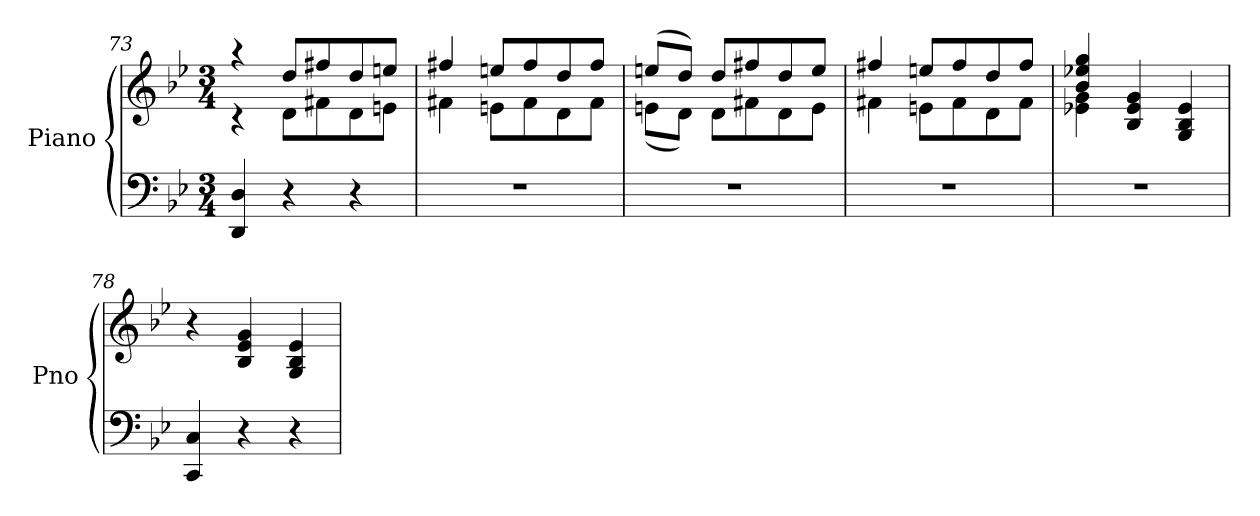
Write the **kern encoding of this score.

**kern	**kern
*part1	*part1
*staff2	*staff1
*I"Piano	*
*I'Pno	*
*clefF4	*clefG2
*k[b-e-]	*k[b-e-]
*B-:	*B-:
*M3/4	*M3/4
=73	=73
*	*^
4DD/ 4D/	4raa	4rc
4r	8dd/L	8d\L
.	8ff#X/	8f#X\
4r	8dd/	8d\
.	8een/J	8en\J
=74	=74	=74
2.r	4ff#X/	4f#X\
.	8een/L	8en\L
.	8ff#/	8f#\
.	8dd/	8d\
.	8ff#/J	8f#\J
=75	=75	=75
2.r	(>8een/L	(<8en\L
.	8dd/J)	8d\J)
.	8dd/L	8d\L
.	8ff#X/	8f#X\
.	8dd/	8d\
.	8ee/J	8e\J
=76	=76	=76
2.r	4ff#X/	4f#X\
.	8een/L	8en\L
.	8ff#/	8f#\
.	8dd/	8d\
.	8ff#/J	8f#\J
=77	=77	=77
2.r	4b-/ 4ee-X/ 4gg/	4e-X\ 4g\
.	4B-/ 4e-/ 4g/	4ryy
.	4G/ 4B-/ 4e-/	4ryy
*	*v	*v
!!LO:LB:g=z
=78	=78
4CC/ 4C/	4r
4r	4B-/ 4e-/ 4g/
4r	4G/ 4B-/ 4e-/
=	=
*-	*-
